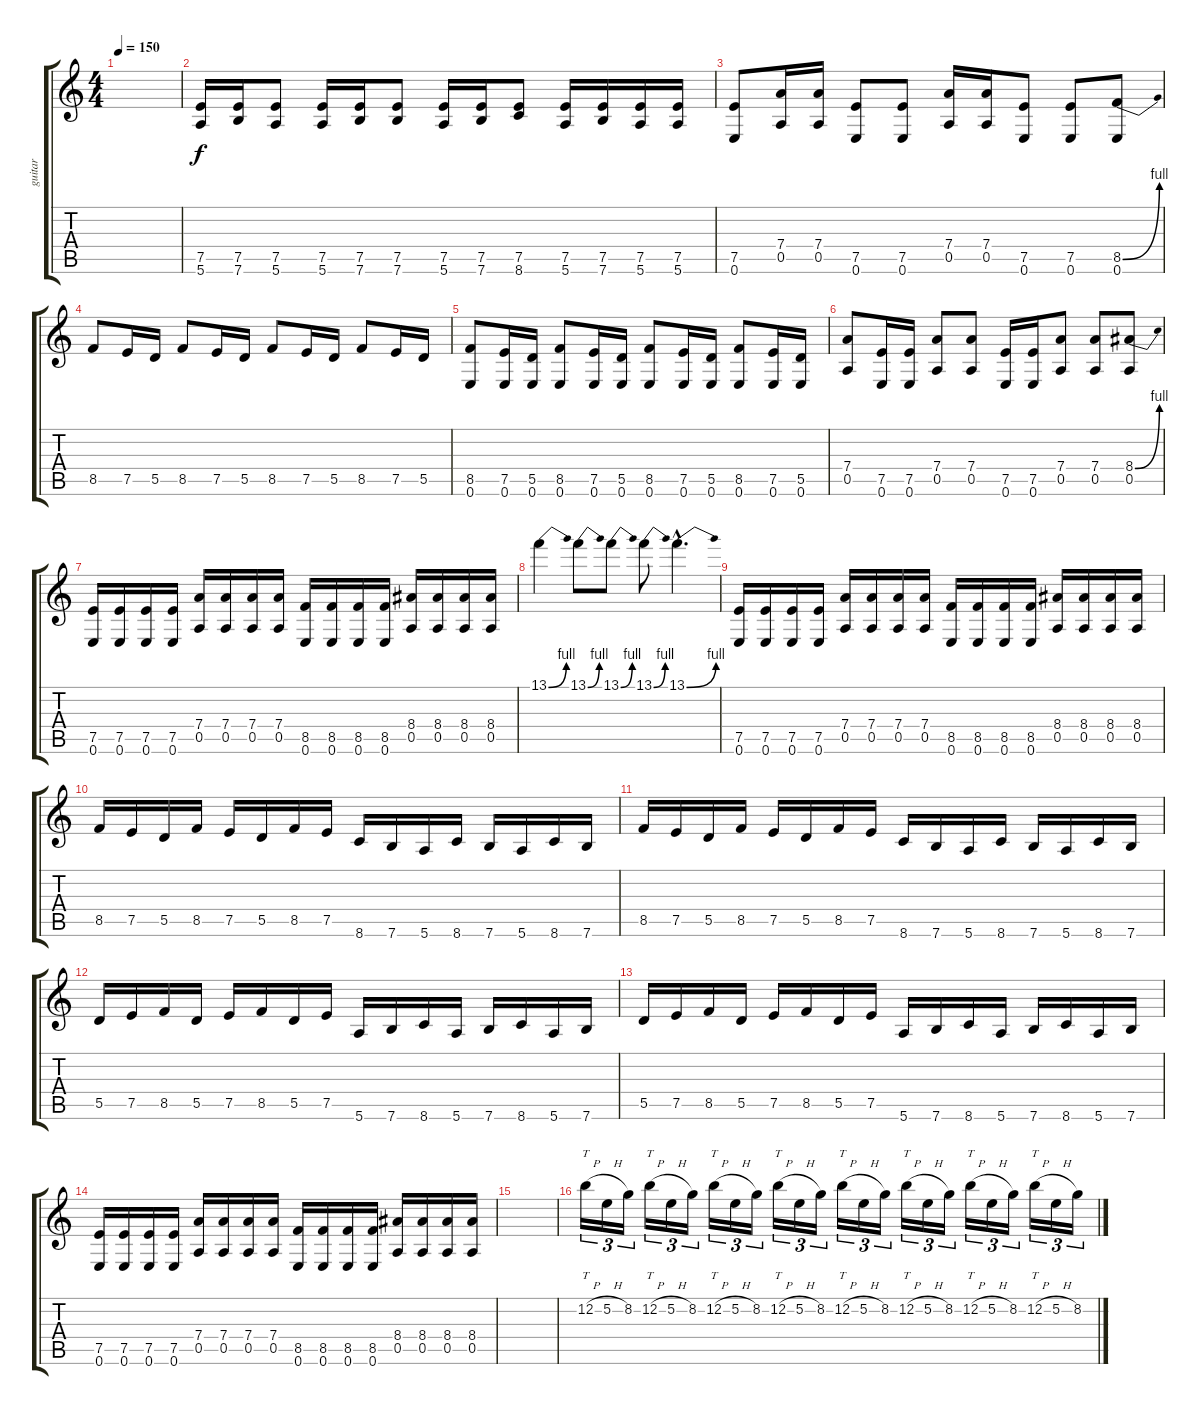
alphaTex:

\track ("guitar" "guitar") {instrument distortionguitar}
\staff {score tabs}
\tuning (E4 B3 G3 D3 A2 E2) {hide}
\ts (4 4)
\tempo 150
\clef g2
\ks c
|
(7.5 5.6).16 (7.5 7.6).16 (7.5 5.6).8 (7.5 5.6).16 (7.5 7.6).16 (7.5 7.6).8 (7.5 5.6).16 (7.5 7.6).16 (7.5 8.6).8 (7.5 5.6).16 (7.5 7.6).16 (7.5 5.6).16 (7.5 5.6).16 |
(7.5 0.6).8 (7.4 0.5).16 (7.4 0.5).16 (7.5 0.6).8 (7.5 0.6).8 (7.4 0.5).16 (7.4 0.5).16 (7.5 0.6).8 (7.5 0.6).8 (8.5{be (bend 0 0 60 4)} 0.6).8 |
8.5.8 7.5.16 5.5.16 8.5.8 7.5.16 5.5.16 8.5.8 7.5.16 5.5.16 8.5.8 7.5.16 5.5.16 |
(8.5 0.6).8 (7.5 0.6).16 (5.5 0.6).16 (8.5 0.6).8 (7.5 0.6).16 (5.5 0.6).16 (8.5 0.6).8 (7.5 0.6).16 (5.5 0.6).16 (8.5 0.6).8 (7.5 0.6).16 (5.5 0.6).16 |
(7.4 0.5).8 (7.5 0.6).16 (7.5 0.6).16 (7.4 0.5).8 (7.4 0.5).8 (7.5 0.6).16 (7.5 0.6).16 (7.4 0.5).8 (7.4 0.5).8 (8.4{be (bend 0 0 60 4)} 0.5).8 |
(7.5 0.6).16 (7.5 0.6).16 (7.5 0.6).16 (7.5 0.6).16 (7.4 0.5).16 (7.4 0.5).16 (7.4 0.5).16 (7.4 0.5).16 (8.5 0.6).16 (8.5 0.6).16 (8.5 0.6).16 (8.5 0.6).16 (8.4 0.5).16 (8.4 0.5).16 (8.4 0.5).16 (8.4 0.5).16 |
13.1{be (bend 0 0 60 4)}.4 13.1{be (bend 0 0 60 4)}.8 13.1{be (bend 0 0 60 4)}.8 13.1{be (bend 0 0 60 4)}.8 13.1{be (bend 0 0 60 4) hac}.4{d} |
(7.5 0.6).16 (7.5 0.6).16 (7.5 0.6).16 (7.5 0.6).16 (7.4 0.5).16 (7.4 0.5).16 (7.4 0.5).16 (7.4 0.5).16 (8.5 0.6).16 (8.5 0.6).16 (8.5 0.6).16 (8.5 0.6).16 (8.4 0.5).16 (8.4 0.5).16 (8.4 0.5).16 (8.4 0.5).16 |
8.5.16 7.5.16 5.5.16 8.5.16 7.5.16 5.5.16 8.5.16 7.5.16 8.6.16 7.6.16 5.6.16 8.6.16 7.6.16 5.6.16 8.6.16 7.6.16 |
8.5.16 7.5.16 5.5.16 8.5.16 7.5.16 5.5.16 8.5.16 7.5.16 8.6.16 7.6.16 5.6.16 8.6.16 7.6.16 5.6.16 8.6.16 7.6.16 |
5.5.16 7.5.16 8.5.16 5.5.16 7.5.16 8.5.16 5.5.16 7.5.16 5.6.16 7.6.16 8.6.16 5.6.16 7.6.16 8.6.16 5.6.16 7.6.16 |
5.5.16 7.5.16 8.5.16 5.5.16 7.5.16 8.5.16 5.5.16 7.5.16 5.6.16 7.6.16 8.6.16 5.6.16 7.6.16 8.6.16 5.6.16 7.6.16 |
(7.5 0.6).16 (7.5 0.6).16 (7.5 0.6).16 (7.5 0.6).16 (7.4 0.5).16 (7.4 0.5).16 (7.4 0.5).16 (7.4 0.5).16 (8.5 0.6).16 (8.5 0.6).16 (8.5 0.6).16 (8.5 0.6).16 (8.4 0.5).16 (8.4 0.5).16 (8.4 0.5).16 (8.4 0.5).16 |
|
12.2{h}.16{tt tu (3 2)} 5.2{h}.16{tu (3 2)} 8.2.16{tu (3 2)} 12.2{h}.16{tt tu (3 2)} 5.2{h}.16{tu (3 2)} 8.2.16{tu (3 2)} 12.2{h}.16{tt tu (3 2)} 5.2{h}.16{tu (3 2)} 8.2.16{tu (3 2)} 12.2{h}.16{tt tu (3 2)} 5.2{h}.16{tu (3 2)} 8.2.16{tu (3 2)} 12.2{h}.16{tt tu (3 2)} 5.2{h}.16{tu (3 2)} 8.2.16{tu (3 2)} 12.2{h}.16{tt tu (3 2)} 5.2{h}.16{tu (3 2)} 8.2.16{tu (3 2)} 12.2{h}.16{tt tu (3 2)} 5.2{h}.16{tu (3 2)} 8.2.16{tu (3 2)} 12.2{h}.16{tt tu (3 2)} 5.2{h}.16{tu (3 2)} 8.2.16{tu (3 2)}
